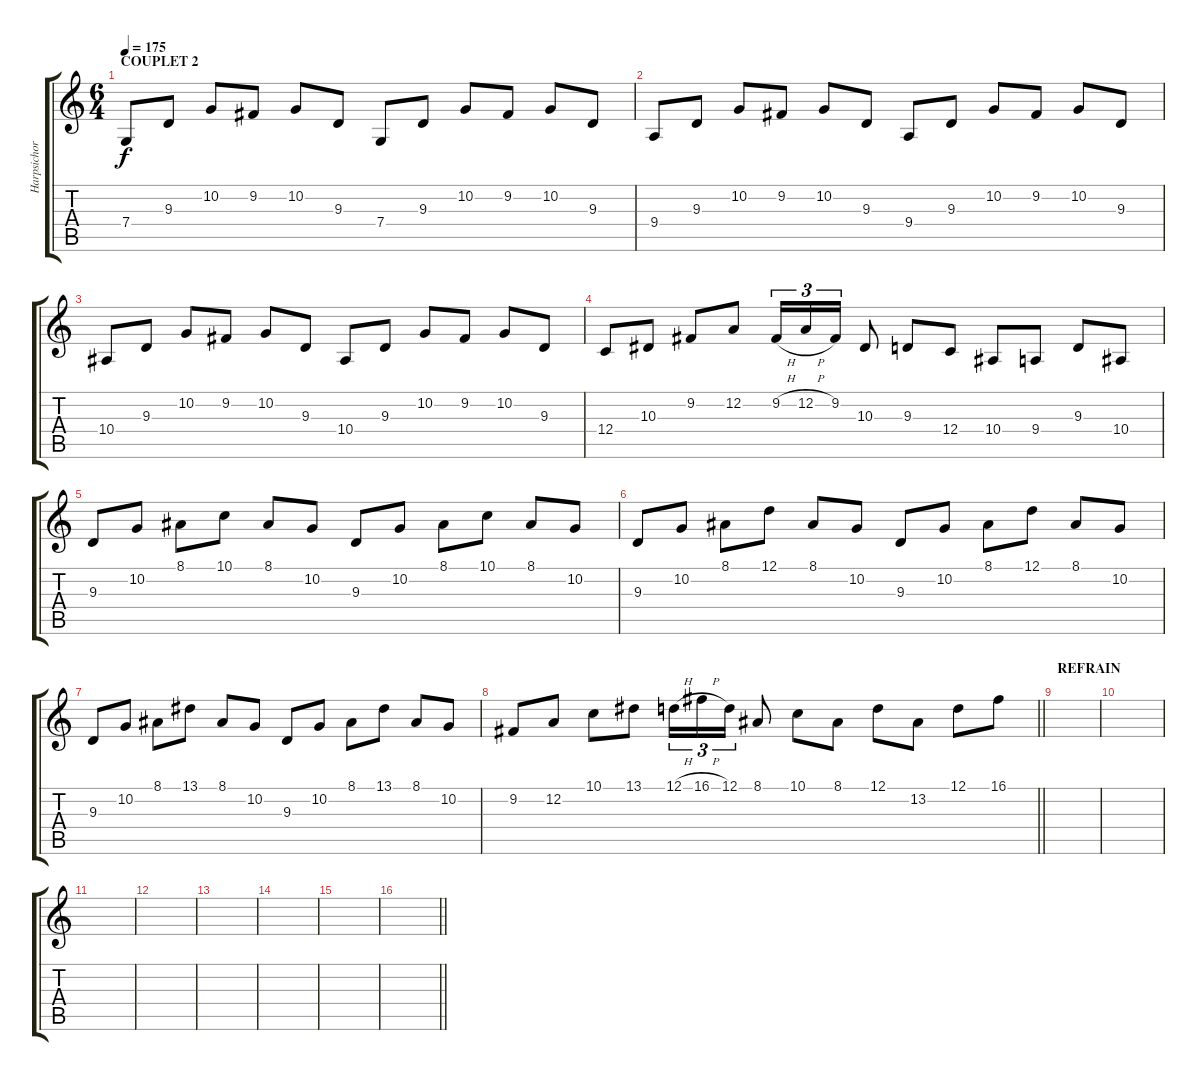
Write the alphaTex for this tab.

\track ("Harpsichord" "Harpsichor") {instrument harpsichord}
\staff {score tabs}
\tuning (D4 A3 F3 C3 G2 D2) {hide}
\ts (6 4)
\section ("" "COUPLET 2")
\tempo 175
\clef g2
\ks c
7.4.8{dy f} 9.3.8 10.2.8 9.2.8 10.2.8 9.3.8 7.4.8 9.3.8 10.2.8 9.2.8 10.2.8 9.3.8 |
9.4.8 9.3.8 10.2.8 9.2.8 10.2.8 9.3.8 9.4.8 9.3.8 10.2.8 9.2.8 10.2.8 9.3.8 |
10.4.8 9.3.8 10.2.8 9.2.8 10.2.8 9.3.8 10.4.8 9.3.8 10.2.8 9.2.8 10.2.8 9.3.8 |
12.4.8 10.3.8 9.2.8 12.2.8 9.2{h}.16{tu (3 2)} 12.2{h}.16{tu (3 2)} 9.2.16{tu (3 2)} 10.3.8 9.3.8 12.4.8 10.4.8 9.4.8 9.3.8 10.4.8 |
9.3.8 10.2.8 8.1.8 10.1.8 8.1.8 10.2.8 9.3.8 10.2.8 8.1.8 10.1.8 8.1.8 10.2.8 |
9.3.8 10.2.8 8.1.8 12.1.8 8.1.8 10.2.8 9.3.8 10.2.8 8.1.8 12.1.8 8.1.8 10.2.8 |
9.3.8 10.2.8 8.1.8 13.1.8 8.1.8 10.2.8 9.3.8 10.2.8 8.1.8 13.1.8 8.1.8 10.2.8 |
\barLineRight lightlight
9.2.8 12.2.8 10.1.8 13.1.8 12.1{h}.16{tu (3 2)} 16.1{h}.16{tu (3 2)} 12.1.16{tu (3 2)} 8.1.8 10.1.8 8.1.8 12.1.8 13.2.8 12.1.8 16.1.8 |
\section ("" "REFRAIN")
|
|
|
|
|
|
|
\barLineRight lightlight
